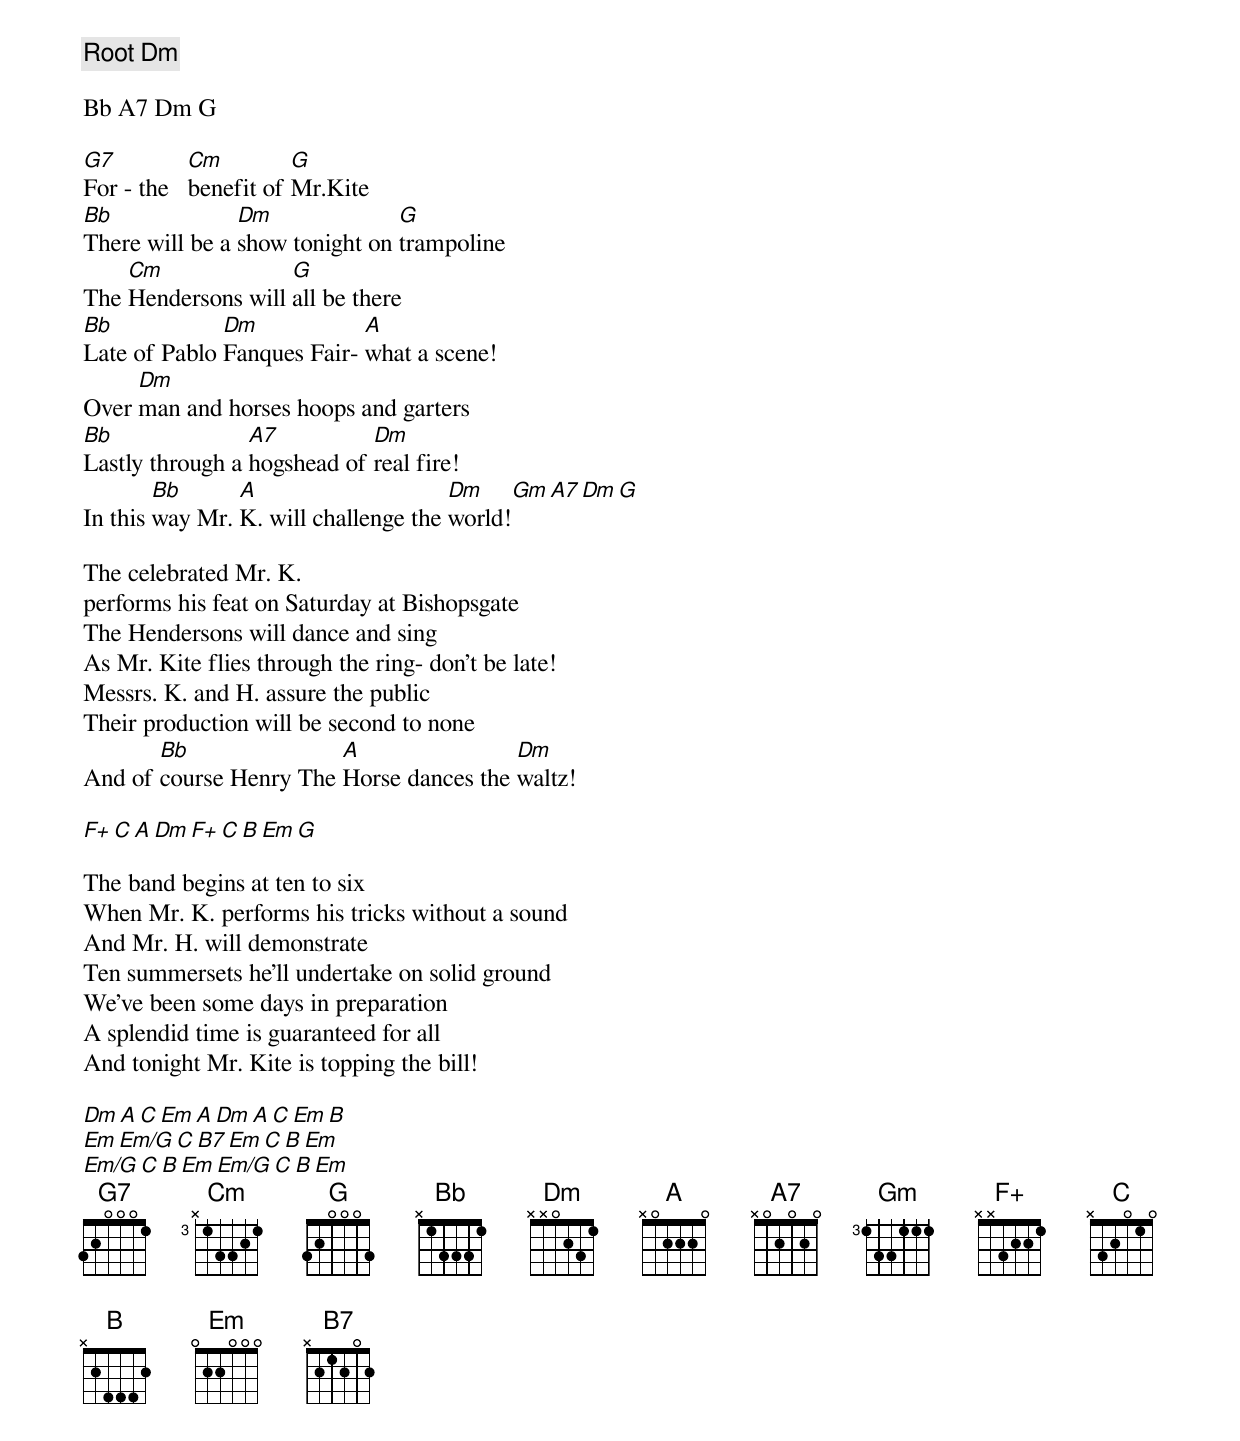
[Root] Dm

Bb A7 Dm G

G7          Cm         G
For - the   benefit of Mr.Kite
Bb              Dm              G
There will be a show tonight on trampoline
    Cm              G
The Hendersons will all be there
Bb            Dm            A
Late of Pablo Fanques Fair- what a scene!
     Dm
Over man and horses hoops and garters
Bb               A7          Dm
Lastly through a hogshead of real fire!
        Bb      A                     Dm    Gm  A7  Dm  G
In this way Mr. K. will challenge the world!

The celebrated Mr. K.
performs his feat on Saturday at Bishopsgate
The Hendersons will dance and sing
As Mr. Kite flies through the ring- don't be late!
Messrs. K. and H. assure the public
Their production will be second to none
       Bb               A                Dm
And of course Henry The Horse dances the waltz!

F+  C  A Dm F+  C  B  Em   G

The band begins at ten to six
When Mr. K. performs his tricks without a sound
And Mr. H. will demonstrate
Ten summersets he'll undertake on solid ground
We've been some days in preparation
A splendid time is guaranteed for all
And tonight Mr. Kite is topping the bill!

Dm  A  C  Em  A   Dm  A  C  Em B
Em  Em/G  C  B7  Em   C  B  Em
Em/G  C  B  Em  Em/G  C  B  Em
